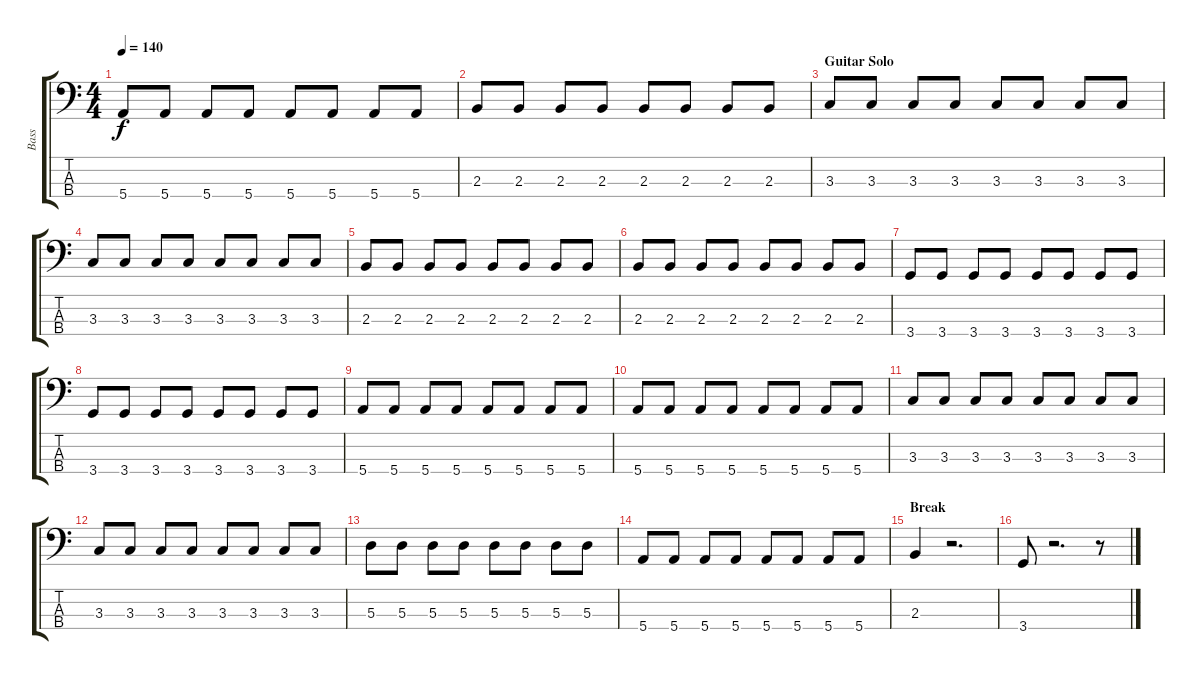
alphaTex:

\track ("Bass" "Bass") {instrument electricbassfinger}
\staff {score tabs}
\tuning (G2 D2 A1 E1) {hide}
\ts (4 4)
\tempo 140
\clef f4
\ks c
5.4.8{dy f} 5.4.8 5.4.8 5.4.8 5.4.8 5.4.8 5.4.8 5.4.8 |
2.3.8 2.3.8 2.3.8 2.3.8 2.3.8 2.3.8 2.3.8 2.3.8 |
\section ("" "Guitar Solo")
3.3.8 3.3.8 3.3.8 3.3.8 3.3.8 3.3.8 3.3.8 3.3.8 |
3.3.8 3.3.8 3.3.8 3.3.8 3.3.8 3.3.8 3.3.8 3.3.8 |
2.3.8 2.3.8 2.3.8 2.3.8 2.3.8 2.3.8 2.3.8 2.3.8 |
2.3.8 2.3.8 2.3.8 2.3.8 2.3.8 2.3.8 2.3.8 2.3.8 |
3.4.8 3.4.8 3.4.8 3.4.8 3.4.8 3.4.8 3.4.8 3.4.8 |
3.4.8 3.4.8 3.4.8 3.4.8 3.4.8 3.4.8 3.4.8 3.4.8 |
5.4.8 5.4.8 5.4.8 5.4.8 5.4.8 5.4.8 5.4.8 5.4.8 |
5.4.8 5.4.8 5.4.8 5.4.8 5.4.8 5.4.8 5.4.8 5.4.8 |
3.3.8 3.3.8 3.3.8 3.3.8 3.3.8 3.3.8 3.3.8 3.3.8 |
3.3.8 3.3.8 3.3.8 3.3.8 3.3.8 3.3.8 3.3.8 3.3.8 |
5.3.8 5.3.8 5.3.8 5.3.8 5.3.8 5.3.8 5.3.8 5.3.8 |
5.4.8 5.4.8 5.4.8 5.4.8 5.4.8 5.4.8 5.4.8 5.4.8 |
\section ("" "Break")
2.3.4 r.2{d} |
3.4.8 r.2{d} r.8
